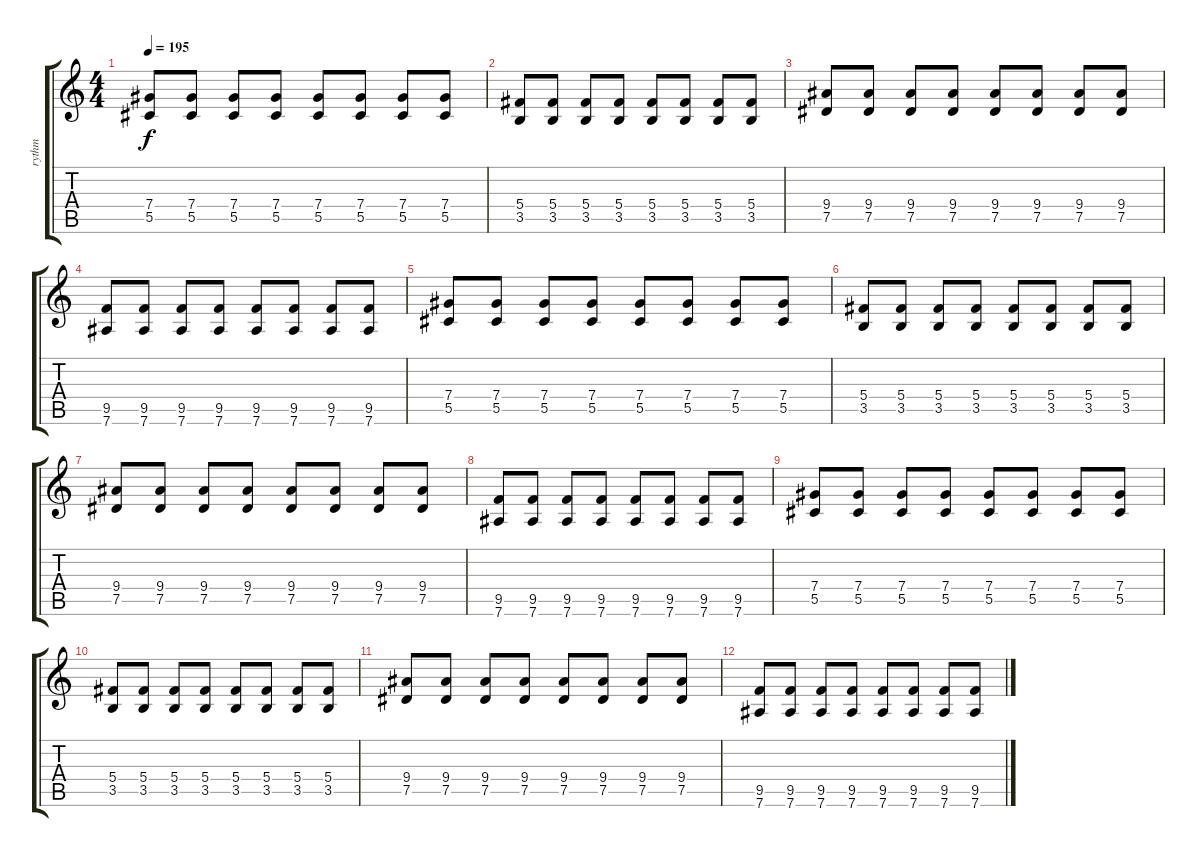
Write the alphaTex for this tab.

\track ("rythm" "rythm") {instrument distortionguitar}
\staff {score tabs}
\tuning (Eb4 Bb3 Gb3 Db3 Ab2 Eb2) {hide}
\ts (4 4)
\tempo 195
\clef g2
\ks c
(7.4 5.5).8{dy f} (7.4 5.5).8 (7.4 5.5).8 (7.4 5.5).8 (7.4 5.5).8 (7.4 5.5).8 (7.4 5.5).8 (7.4 5.5).8 |
(5.4 3.5).8 (5.4 3.5).8 (5.4 3.5).8 (5.4 3.5).8 (5.4 3.5).8 (5.4 3.5).8 (5.4 3.5).8 (5.4 3.5).8 |
(9.4 7.5).8 (9.4 7.5).8 (9.4 7.5).8 (9.4 7.5).8 (9.4 7.5).8 (9.4 7.5).8 (9.4 7.5).8 (9.4 7.5).8 |
(9.5 7.6).8 (9.5 7.6).8 (9.5 7.6).8 (9.5 7.6).8 (9.5 7.6).8 (9.5 7.6).8 (9.5 7.6).8 (9.5 7.6).8 |
(7.4 5.5).8 (7.4 5.5).8 (7.4 5.5).8 (7.4 5.5).8 (7.4 5.5).8 (7.4 5.5).8 (7.4 5.5).8 (7.4 5.5).8 |
(5.4 3.5).8 (5.4 3.5).8 (5.4 3.5).8 (5.4 3.5).8 (5.4 3.5).8 (5.4 3.5).8 (5.4 3.5).8 (5.4 3.5).8 |
(9.4 7.5).8 (9.4 7.5).8 (9.4 7.5).8 (9.4 7.5).8 (9.4 7.5).8 (9.4 7.5).8 (9.4 7.5).8 (9.4 7.5).8 |
(9.5 7.6).8 (9.5 7.6).8 (9.5 7.6).8 (9.5 7.6).8 (9.5 7.6).8 (9.5 7.6).8 (9.5 7.6).8 (9.5 7.6).8 |
(7.4 5.5).8 (7.4 5.5).8 (7.4 5.5).8 (7.4 5.5).8 (7.4 5.5).8 (7.4 5.5).8 (7.4 5.5).8 (7.4 5.5).8 |
(5.4 3.5).8 (5.4 3.5).8 (5.4 3.5).8 (5.4 3.5).8 (5.4 3.5).8 (5.4 3.5).8 (5.4 3.5).8 (5.4 3.5).8 |
(9.4 7.5).8 (9.4 7.5).8 (9.4 7.5).8 (9.4 7.5).8 (9.4 7.5).8 (9.4 7.5).8 (9.4 7.5).8 (9.4 7.5).8 |
(9.5 7.6).8 (9.5 7.6).8 (9.5 7.6).8 (9.5 7.6).8 (9.5 7.6).8 (9.5 7.6).8 (9.5 7.6).8 (9.5 7.6).8
